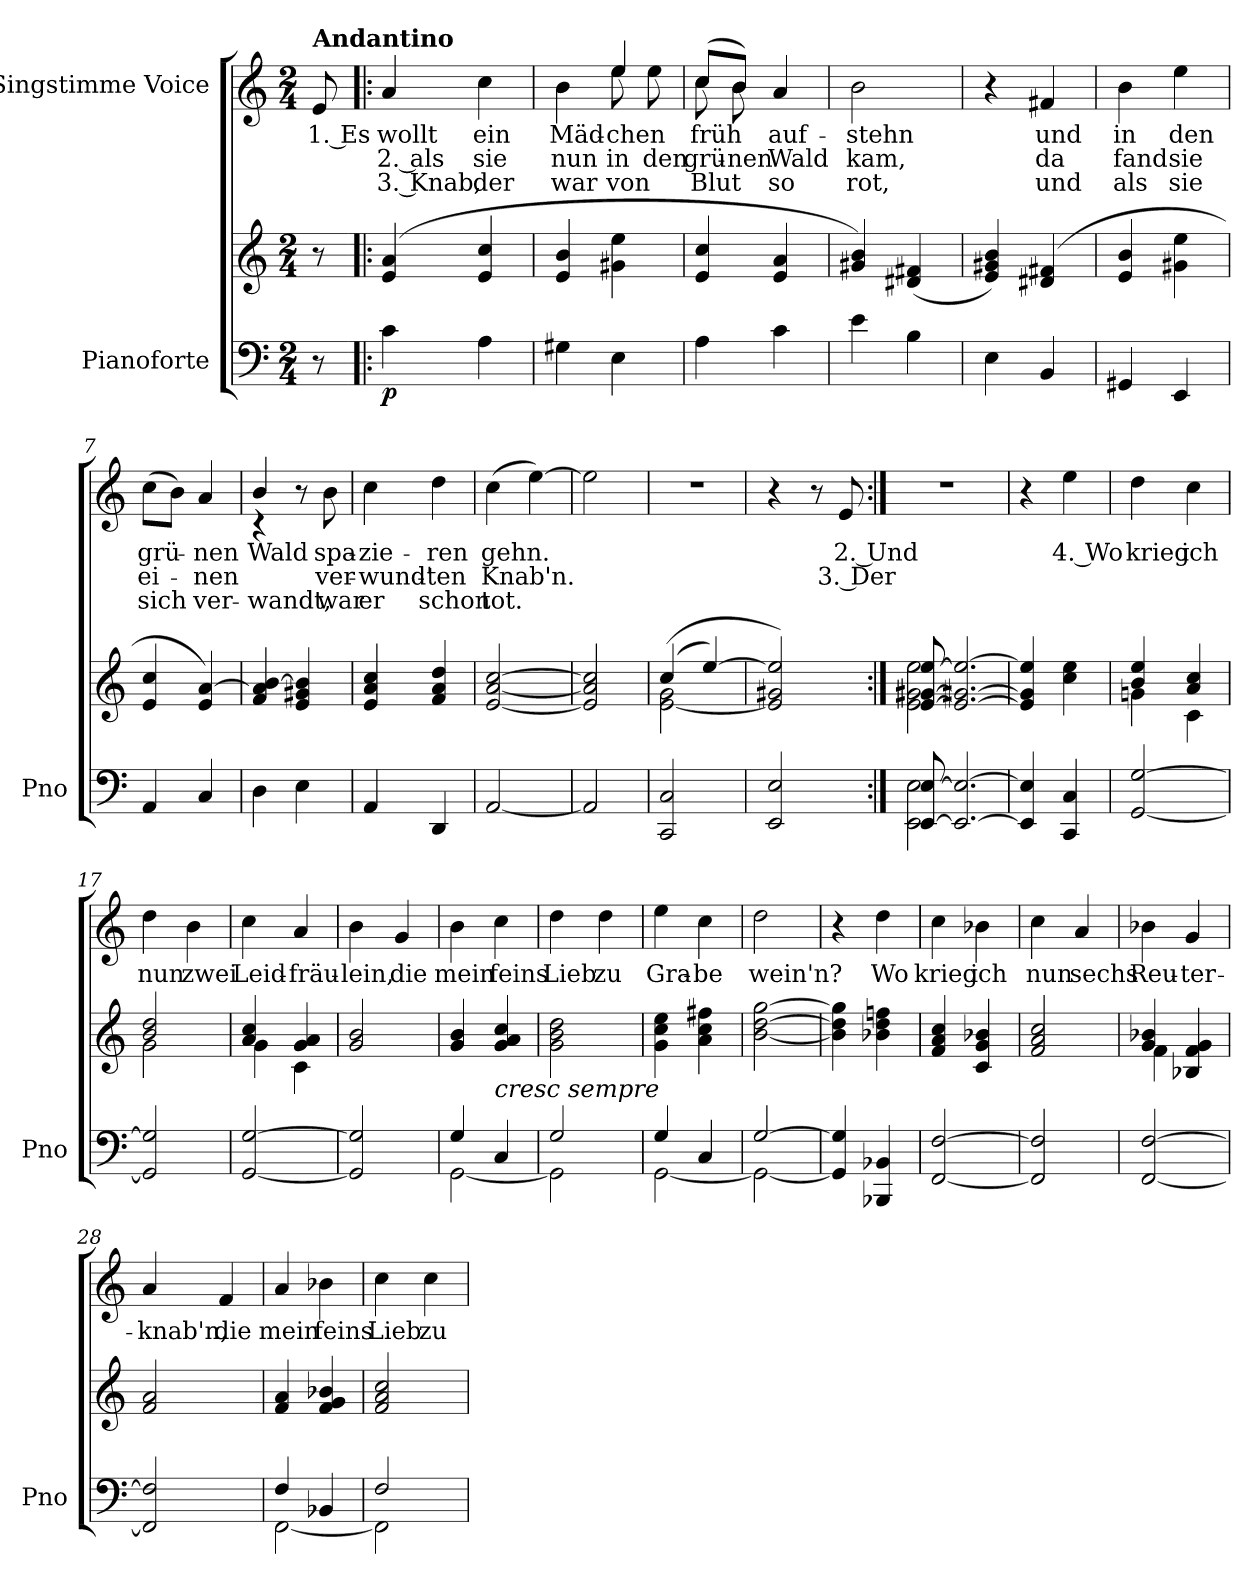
**kern	**kern	**dynam	**kern	**text	**text	**text	**dynam
*part2	*part2	*part2	*part1	*part1	*part1	*part1	*part1
*staff3	*staff2	*staff2/3	*staff1	*staff1	*staff1	*staff1	*staff1
*I"Pianoforte	*	*	*I"Singstimme Voice	*	*	*	*
*I'Pno	*	*	*	*	*	*	*
*clefF4	*clefG2	*	*clefG2	*	*	*	*
*k[]	*k[]	*	*k[]	*	*	*	*
*M2/4	*M2/4	*	*M2/4	*	*	*	*
=	=	=	=	=	=	=	=
!	!	!	!LO:TX:a:B:t=Andantino	!	!	!	!
8r	8r	.	8e/	1. Es	.	.	.
=1!|:	=1!|:	=1!|:	=1!|:	=1!|:	=1!|:	=1!|:	=1!|:
!	!	!LO:DY:b=2	!	!	!	!	!
4c\	(4e/ 4a/	p	4a/	wollt	2. als	3. Knab,	.
4A\	4e/ 4cc/	.	4cc\	ein	sie	der	.
=2	=2	=2	=2	=2	=2	=2	=2
*	*	*	*^	*	*	*	*
4G#X\	4e/ 4b/	.	4b\	4ryy	Mäd-	nun	war	.
4E\	4g#X\ 4ee\	.	8ee\	4ee/	-chen	in	von	.
.	.	.	8ee\	.	.	den	.	.
=3	=3	=3	=3	=3	=3	=3	=3	=3
4A\	4e/ 4cc/	.	(8cc/L	8cc\	früh	grü-	Blut	.
.	.	.	8b/J)	8b\	.	-nen	.	.
4c\	4e/ 4a/	.	4a/	4ryy	auf-	Wald	so	.
*	*	*	*v	*v	*	*	*	*
=4	=4	=4	=4	=4	=4	=4	=4
4e\	4g#X/ 4b/)	.	2b\	-stehn	kam,	rot,	.
4B\	(>4d#X/ 4f#X/	.	.	.	.	.	.
=5	=5	=5	=5	=5	=5	=5	=5
4E\	4e/ 4g#X/ 4b/)	.	4r	.	.	.	.
4BB/	(4d#X/ 4f#X/	.	4f#X/	und	da	und	.
=6	=6	=6	=6	=6	=6	=6	=6
4GG#X/	4e/ 4b/	.	4b\	in	fand	als	.
4EE/	4g#X\ 4ee\	.	4ee\	den	sie	sie	.
=7	=7	=7	=7	=7	=7	=7	=7
4AA/	4e/ 4cc/	.	(8cc\L	grü-	ei-	sich	.
.	.	.	8b\J)	.	.	.	.
4C/	4e/ [<4a/)	.	4a/	-nen	-nen	ver-	.
=8	=8	=8	=8	=8	=8	=8	=8
*	*	*	*^	*	*	*	*
4D\	4f/ 4a/] [4b/	.	4b/	4r	Wald	.	-wandt,	.
4E\	4e/ 4g#X/ 4b/]	.	8r	8ryy	.	.	.	.
.	.	.	8b\	8ryy	spa-	ver-	war	.
*	*	*	*v	*v	*	*	*	*
=9	=9	=9	=9	=9	=9	=9	=9
4AA/	4e/ 4a/ 4cc/	.	4cc\	-zie-	-wund'-	er	.
4DD/	4f/ 4a/ 4dd/	.	4dd\	-ren	-ten	schon	.
=10	=10	=10	=10	=10	=10	=10	=10
[2AA/	[2e/ [>2a/ [2cc/	.	(4cc\	gehn.	Knab'n.	tot.	.
.	.	.	[4ee\)	.	.	.	.
=11	=11	=11	=11	=11	=11	=11	=11
2AA/]	2e/] 2a/] 2cc/]	.	2ee\]	.	.	.	.
=12	=12	=12	=12	=12	=12	=12	=12
*^	*^	*	*	*	*	*	*
2ryy	2CC/ 2C/	(4cc/	([2e\ 2g\	.	2r	.	.	.	.
.	.	[4ee/)	.	.	.	.	.	.	.
=13	=13	=13	=13	=13	=13	=13	=13	=13	=13
2ryy	2EE/ 2E/	2ryy	2e/] 2g#X/ 2ee/])	.	4r	.	.	.	.
.	.	.	.	.	8r	.	.	.	.
.	.	.	.	.	8e/	2. Und	3. Der	.	.
=14:|!	=14:|!	=14:|!	=14:|!	=14:|!	=14:|!	=14:|!	=14:|!	=14:|!	=14:|!
[8EE [8E	2EE 2E	[8e [>8g#X [8ee	2e 2g# 2ee	.	2r	.	.	.	.
!LO:N:n=1:head=open	!	!	!	!	!	!	!	!	!
!LO:N:n=2:head=open	!	!LO:N:n=1:head=open	!	!	!	!	!	!	!
!	!	!LO:N:n=2:head=open	!	!	!	!	!	!	!
!	!	!LO:N:n=3:head=open	!	!	!	!	!	!	!
4.EE/_ 4.E/_	.	4.e/_ 4.g#X/_ 4.ee/_	.	.	.	.	.	.	.
*v	*v	*	*	*	*	*	*	*	*
*	*v	*v	*	*	*	*	*	*
=15	=15	=15	=15	=15	=15	=15	=15
4EE/] 4E/]	4e/] 4g#/] 4ee/]	.	4r	.	.	.	.
!	!	!LO:DY:b=2	!	!	!	!	!
!	!	!LO:DY:n=1:b=2	!	!	!	!	!LO:DY:a
!	!	!	!	!	!	!	!LO:DY:n=1:a
4CC/ 4C/	4cc\ 4ee\	other-dynamics f	4ee\	4. Wo	.	.	other-dynamics f
=16	=16	=16	=16	=16	=16	=16	=16
*	*^	*	*	*	*	*	*
[2GG/ [2G/	4b/ 4ee/	4gn\	.	4dd\	krieg	.	.	.
.	4a/ 4cc/	4c\	.	4cc\	ich	.	.	.
=17	=17	=17	=17	=17	=17	=17	=17	=17
2GG/] 2G/]	2b/ 2dd/	2g\	.	4dd\	nun	.	.	.
.	.	.	.	4b\	zwei	.	.	.
=18	=18	=18	=18	=18	=18	=18	=18	=18
[2GG/ [2G/	4a/ 4cc/	4g\	.	4cc\	Leid-	.	.	.
.	4g/ 4a/	4c\	.	4a/	-fräu-	.	.	.
*	*v	*v	*	*	*	*	*	*
=19	=19	=19	=19	=19	=19	=19	=19
2GG/] 2G/]	2g/ 2b/	.	4b\	-lein,	.	.	.
.	.	.	4g/	die	.	.	.
=20	=20	=20	=20	=20	=20	=20	=20
*^	*	*	*	*	*	*	*
4G/	[2GG\	4g/ 4b/	.	4b\	mein	.	.	.
!LO:TX:i:t=cresc sempre	!	!	!	!	!	!	!	!
4C/	.	4g/ 4a/ 4cc/	.	4cc\	feins	.	.	.
=21	=21	=21	=21	=21	=21	=21	=21	=21
2G/	2GG\]	2g\ 2b\ 2dd\	.	4dd\	Lieb	.	.	.
.	.	.	.	4dd\	zu	.	.	.
=22	=22	=22	=22	=22	=22	=22	=22	=22
4G/	[2GG\	4g\ 4cc\ 4ee\	.	4ee\	Gra-	.	.	.
4C/	.	4a\ 4cc\ 4ff#X\	.	4cc\	-be	.	.	.
=23	=23	=23	=23	=23	=23	=23	=23	=23
[2G/	2GG\_	[2b\ [2dd\ [2gg\	.	2dd\	wein'n?	.	.	.
*v	*v	*	*	*	*	*	*	*
=24	=24	=24	=24	=24	=24	=24	=24
4GG/] 4G/]	4b\] 4dd\] 4gg\]	.	4r	.	.	.	.
!	!	!LO:DY:b=2	!	!	!	!	!
!	!	!LO:DY:n=1:b=2	!	!	!	!	!LO:DY:a
!	!	!	!	!	!	!	!LO:DY:n=1:a
4BBB-X/ 4BB-X/	4b-X\ 4dd\ 4ffn\	other-dynamics f	4dd\	Wo	.	.	other-dynamics f
=25	=25	=25	=25	=25	=25	=25	=25
[2FF/ [2F/	4f/ 4a/ 4cc/	.	4cc\	krieg	.	.	.
.	4c/ 4g/ 4b-X/	.	4b-X\	ich	.	.	.
=26	=26	=26	=26	=26	=26	=26	=26
2FF/] 2F/]	2f/ 2a/ 2cc/	.	4cc\	nun	.	.	.
.	.	.	4a/	sechs	.	.	.
=27	=27	=27	=27	=27	=27	=27	=27
*	*^	*	*	*	*	*	*
[2FF/ [2F/	4g/ 4b-X/	4f\	.	4b-X\	Reu-	.	.	.
.	4B-X/ 4f/ 4g/	4ryy	.	4g/	-ter-	.	.	.
*	*v	*v	*	*	*	*	*	*
=28	=28	=28	=28	=28	=28	=28	=28
2FF/] 2F/]	2f/ 2a/	.	4a/	-knab'n,	.	.	.
.	.	.	4f/	die	.	.	.
=29	=29	=29	=29	=29	=29	=29	=29
*^	*	*	*	*	*	*	*
4F/	[2FF\	4f/ 4a/	.	4a/	mein	.	.	.
4BB-X/	.	4f/ 4g/ 4b-X/	.	4b-X\	feins	.	.	.
=30	=30	=30	=30	=30	=30	=30	=30	=30
2F/	2FF\]	2f/ 2a/ 2cc/	.	4cc\	Lieb	.	.	.
.	.	.	.	4cc\	zu	.	.	.
*v	*v	*	*	*	*	*	*	*
=	=	=	=	=	=	=	=
*-	*-	*-	*-	*-	*-	*-	*-
